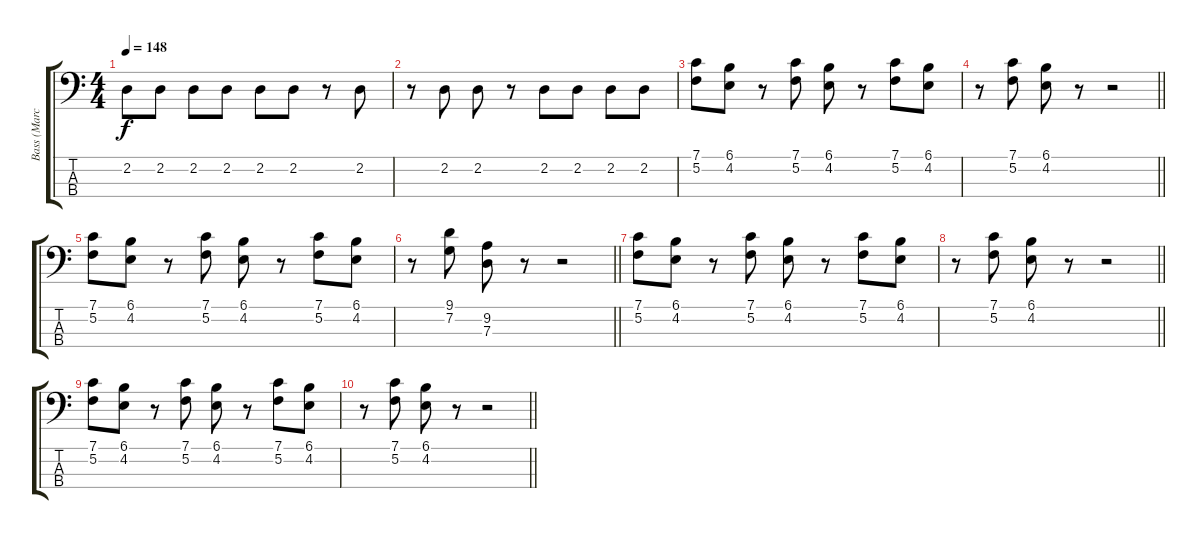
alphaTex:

\track ("Bass (Marco)" "Bass (Marc") {instrument electricbassfinger}
\staff {score tabs}
\tuning (F2 C2 G1 D1) {hide}
\ts (4 4)
\tempo 148
\clef f4
\ks c
2.2.8{dy f} 2.2.8 2.2.8 2.2.8 2.2.8 2.2.8 r.8 2.2.8 |
r.8 2.2.8 2.2.8 r.8 2.2.8 2.2.8 2.2.8 2.2.8 |
(7.1 5.2).8 (6.1 4.2).8 r.8 (7.1 5.2).8 (6.1 4.2).8 r.8 (7.1 5.2).8 (6.1 4.2).8 |
\barLineRight lightlight
r.8 (7.1 5.2).8 (6.1 4.2).8 r.8 r.2 |
(7.1 5.2).8 (6.1 4.2).8 r.8 (7.1 5.2).8 (6.1 4.2).8 r.8 (7.1 5.2).8 (6.1 4.2).8 |
\barLineRight lightlight
r.8 (9.1 7.2).8 (9.2 7.3).8 r.8 r.2 |
(7.1 5.2).8 (6.1 4.2).8 r.8 (7.1 5.2).8 (6.1 4.2).8 r.8 (7.1 5.2).8 (6.1 4.2).8 |
\barLineRight lightlight
r.8 (7.1 5.2).8 (6.1 4.2).8 r.8 r.2 |
(7.1 5.2).8 (6.1 4.2).8 r.8 (7.1 5.2).8 (6.1 4.2).8 r.8 (7.1 5.2).8 (6.1 4.2).8 |
\barLineRight lightlight
r.8 (7.1 5.2).8 (6.1 4.2).8 r.8 r.2
